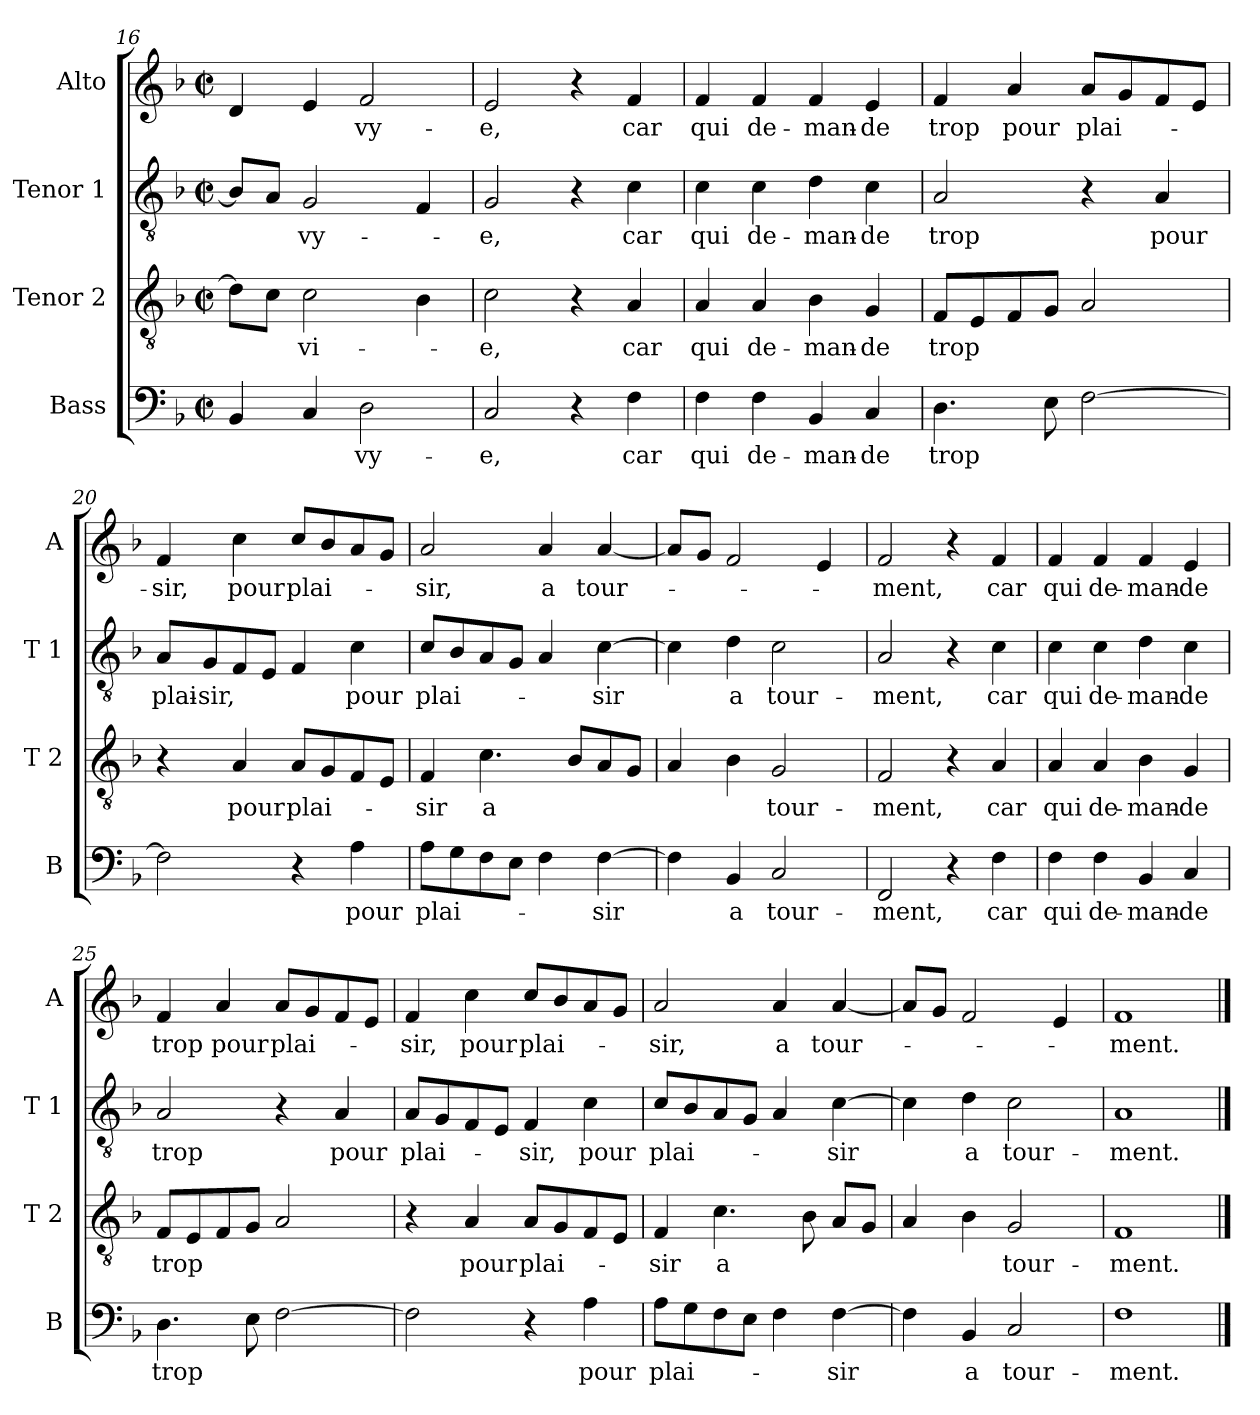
**kern	**text	**kern	**text	**kern	**text	**kern	**text
*part4	*part4	*part3	*part3	*part2	*part2	*part1	*part1
*staff4	*staff4	*staff3	*staff3	*staff2	*staff2	*staff1	*staff1
*I"Bass	*	*I"Tenor 2	*	*I"Tenor 1	*	*I"Alto	*
*I'B	*	*I'T 2	*	*I'T 1	*	*I'A	*
*clefF4	*	*clefGv2	*	*clefGv2	*	*clefG2	*
*k[b-]	*	*k[b-]	*	*k[b-]	*	*k[b-]	*
*F:	*	*F:	*	*F:	*	*F:	*
*M2/2	*	*M2/2	*	*M2/2	*	*M2/2	*
*met(c|)	*	*met(c|)	*	*met(c|)	*	*met(c|)	*
=16	=16	=16	=16	=16	=16	=16	=16
4BB-/	.	8d\L]	.	8B-/L]	.	4d/	.
.	.	8c\J	.	8A/J	.	.	.
!	!	!	!LO:LY:b	!	!LO:LY:b	!	!
4C/	.	2c\	-vi-	2G/	-vy-	4e/	.
!	!LO:LY:b	!	!	!	!	!	!LO:LY:b
2D\	-vy-	.	.	.	.	2f/	-vy-
.	.	4B-\	.	4F/	.	.	.
=17	=17	=17	=17	=17	=17	=17	=17
!	!LO:LY:b	!	!LO:LY:b	!	!LO:LY:b	!	!LO:LY:b
2C/	-e,	2c\	-e,	2G/	-e,	2e/	-e,
4r	.	4r	.	4r	.	4r	.
!	!LO:LY:b	!	!LO:LY:b	!	!LO:LY:b	!	!LO:LY:b
4F\	car	4A/	car	4c\	car	4f/	car
!!LO:LB:g=z
=18	=18	=18	=18	=18	=18	=18	=18
!	!LO:LY:b	!	!LO:LY:b	!	!LO:LY:b	!	!LO:LY:b
4F\	qui	4A/	qui	4c\	qui	4f/	qui
!	!LO:LY:b	!	!LO:LY:b	!	!LO:LY:b	!	!LO:LY:b
4F\	de-	4A/	de-	4c\	de-	4f/	de-
!	!LO:LY:b	!	!LO:LY:b	!	!LO:LY:b	!	!LO:LY:b
4BB-/	-man-	4B-\	-man-	4d\	-man-	4f/	-man-
!	!LO:LY:b	!	!LO:LY:b	!	!LO:LY:b	!	!LO:LY:b
4C/	-de	4G/	-de	4c\	-de	4e/	-de
=19	=19	=19	=19	=19	=19	=19	=19
!	!LO:LY:b	!	!LO:LY:b	!	!LO:LY:b	!	!LO:LY:b
4.D\	trop	8F/L	trop	2A/	trop	4f/	trop
.	.	8E/	.	.	.	.	.
!	!	!	!	!	!	!	!LO:LY:b
.	.	8F/	.	.	.	4a/	pour
8E\	.	8G/J	.	.	.	.	.
!	!	!	!	!	!	!	!LO:LY:b
[2F\	.	2A/	.	4r	.	8a/L	plai-
.	.	.	.	.	.	8g/	.
!	!	!	!	!	!LO:LY:b	!	!
.	.	.	.	4A/	pour	8f/	.
.	.	.	.	.	.	8e/J	.
=20	=20	=20	=20	=20	=20	=20	=20
!	!	!	!	!	!LO:LY:b	!	!LO:LY:b
2F\]	.	4r	.	8A/L	plai-	4f/	-sir,
!	!	!	!	!	!LO:LY:b	!	!
.	.	.	.	8G/	-sir,	.	.
!	!	!	!LO:LY:b	!	!	!	!LO:LY:b
.	.	4A/	pour	8F/	.	4cc\	pour
.	.	.	.	8E/J	.	.	.
!	!	!	!LO:LY:b	!	!	!	!LO:LY:b
4r	.	8A/L	plai-	4F/	.	8cc/L	plai-
.	.	8G/	.	.	.	8b-/	.
!	!LO:LY:b	!	!	!	!LO:LY:b	!	!
4A\	pour	8F/	.	4c\	pour	8a/	.
.	.	8E/J	.	.	.	8g/J	.
=21	=21	=21	=21	=21	=21	=21	=21
!	!LO:LY:b	!	!LO:LY:b	!	!LO:LY:b	!	!LO:LY:b
8A\L	plai-	4F/	-sir	8c/L	plai-	2a/	-sir,
8G\	.	.	.	8B-/	.	.	.
!	!	!	!LO:LY:b	!	!	!	!
8F\	.	4.c\	a	8A/	.	.	.
8E\J	.	.	.	8G/J	.	.	.
!	!	!	!	!	!	!	!LO:LY:b
4F\	.	.	.	4A/	.	4a/	a
.	.	8B-/L	.	.	.	.	.
!	!LO:LY:b	!	!	!	!LO:LY:b	!	!LO:LY:b
[4F\	-sir	8A/	.	[4c\	-sir	[4a/	tour-
.	.	8G/J	.	.	.	.	.
=22	=22	=22	=22	=22	=22	=22	=22
4F\]	.	4A/	.	4c\]	.	8a/L]	.
.	.	.	.	.	.	8g/J	.
!	!LO:LY:b	!	!	!	!LO:LY:b	!	!
4BB-/	a	4B-\	.	4d\	a	2f/	.
!	!LO:LY:b	!	!LO:LY:b	!	!LO:LY:b	!	!
2C/	tour-	2G/	tour-	2c\	tour-	.	.
.	.	.	.	.	.	4e/	.
=23	=23	=23	=23	=23	=23	=23	=23
!	!LO:LY:b	!	!LO:LY:b	!	!LO:LY:b	!	!LO:LY:b
2FF/	-ment,	2F/	-ment,	2A/	-ment,	2f/	-ment,
4r	.	4r	.	4r	.	4r	.
!	!LO:LY:b	!	!LO:LY:b	!	!LO:LY:b	!	!LO:LY:b
4F\	car	4A/	car	4c\	car	4f/	car
!!LO:LB:g=z
=24	=24	=24	=24	=24	=24	=24	=24
!	!LO:LY:b	!	!LO:LY:b	!	!LO:LY:b	!	!LO:LY:b
4F\	qui	4A/	qui	4c\	qui	4f/	qui
!	!LO:LY:b	!	!LO:LY:b	!	!LO:LY:b	!	!LO:LY:b
4F\	de-	4A/	de-	4c\	de-	4f/	de-
!	!LO:LY:b	!	!LO:LY:b	!	!LO:LY:b	!	!LO:LY:b
4BB-/	-man-	4B-\	-man-	4d\	-man-	4f/	-man-
!	!LO:LY:b	!	!LO:LY:b	!	!LO:LY:b	!	!LO:LY:b
4C/	-de	4G/	-de	4c\	-de	4e/	-de
=25	=25	=25	=25	=25	=25	=25	=25
!	!LO:LY:b	!	!LO:LY:b	!	!LO:LY:b	!	!LO:LY:b
4.D\	trop	8F/L	trop	2A/	trop	4f/	trop
.	.	8E/	.	.	.	.	.
!	!	!	!	!	!	!	!LO:LY:b
.	.	8F/	.	.	.	4a/	pour
8E\	.	8G/J	.	.	.	.	.
!	!	!	!	!	!	!	!LO:LY:b
[2F\	.	2A/	.	4r	.	8a/L	plai-
.	.	.	.	.	.	8g/	.
!	!	!	!	!	!LO:LY:b	!	!
.	.	.	.	4A/	pour	8f/	.
.	.	.	.	.	.	8e/J	.
=26	=26	=26	=26	=26	=26	=26	=26
!	!	!	!	!	!LO:LY:b	!	!LO:LY:b
2F\]	.	4r	.	8A/L	plai-	4f/	-sir,
.	.	.	.	8G/	.	.	.
!	!	!	!LO:LY:b	!	!	!	!LO:LY:b
.	.	4A/	pour	8F/	.	4cc\	pour
.	.	.	.	8E/J	.	.	.
!	!	!	!LO:LY:b	!	!LO:LY:b	!	!LO:LY:b
4r	.	8A/L	plai-	4F/	-sir,	8cc/L	plai-
.	.	8G/	.	.	.	8b-/	.
!	!LO:LY:b	!	!	!	!LO:LY:b	!	!
4A\	pour	8F/	.	4c\	pour	8a/	.
.	.	8E/J	.	.	.	8g/J	.
=27	=27	=27	=27	=27	=27	=27	=27
!	!LO:LY:b	!	!LO:LY:b	!	!LO:LY:b	!	!LO:LY:b
8A\L	plai-	4F/	-sir	8c/L	plai-	2a/	-sir,
8G\	.	.	.	8B-/	.	.	.
!	!	!	!LO:LY:b	!	!	!	!
8F\	.	4.c\	a	8A/	.	.	.
8E\J	.	.	.	8G/J	.	.	.
!	!	!	!	!	!	!	!LO:LY:b
4F\	.	.	.	4A/	.	4a/	a
.	.	8B-\	.	.	.	.	.
!	!LO:LY:b	!	!	!	!LO:LY:b	!	!LO:LY:b
[4F\	-sir	8A/L	.	[4c\	-sir	[4a/	tour-
.	.	8G/J	.	.	.	.	.
=28	=28	=28	=28	=28	=28	=28	=28
4F\]	.	4A/	.	4c\]	.	8a/L]	.
.	.	.	.	.	.	8g/J	.
!	!LO:LY:b	!	!	!	!LO:LY:b	!	!
4BB-/	a	4B-\	.	4d\	a	2f/	.
!	!LO:LY:b	!	!LO:LY:b	!	!LO:LY:b	!	!
2C/	tour-	2G/	tour-	2c\	tour-	.	.
.	.	.	.	.	.	4e/	.
=29	=29	=29	=29	=29	=29	=29	=29
!	!LO:LY:b	!	!LO:LY:b	!	!LO:LY:b	!	!LO:LY:b
1F	-ment.	1F	-ment.	1A	-ment.	1f	-ment.
==	==	==	==	==	==	==	==
*-	*-	*-	*-	*-	*-	*-	*-
